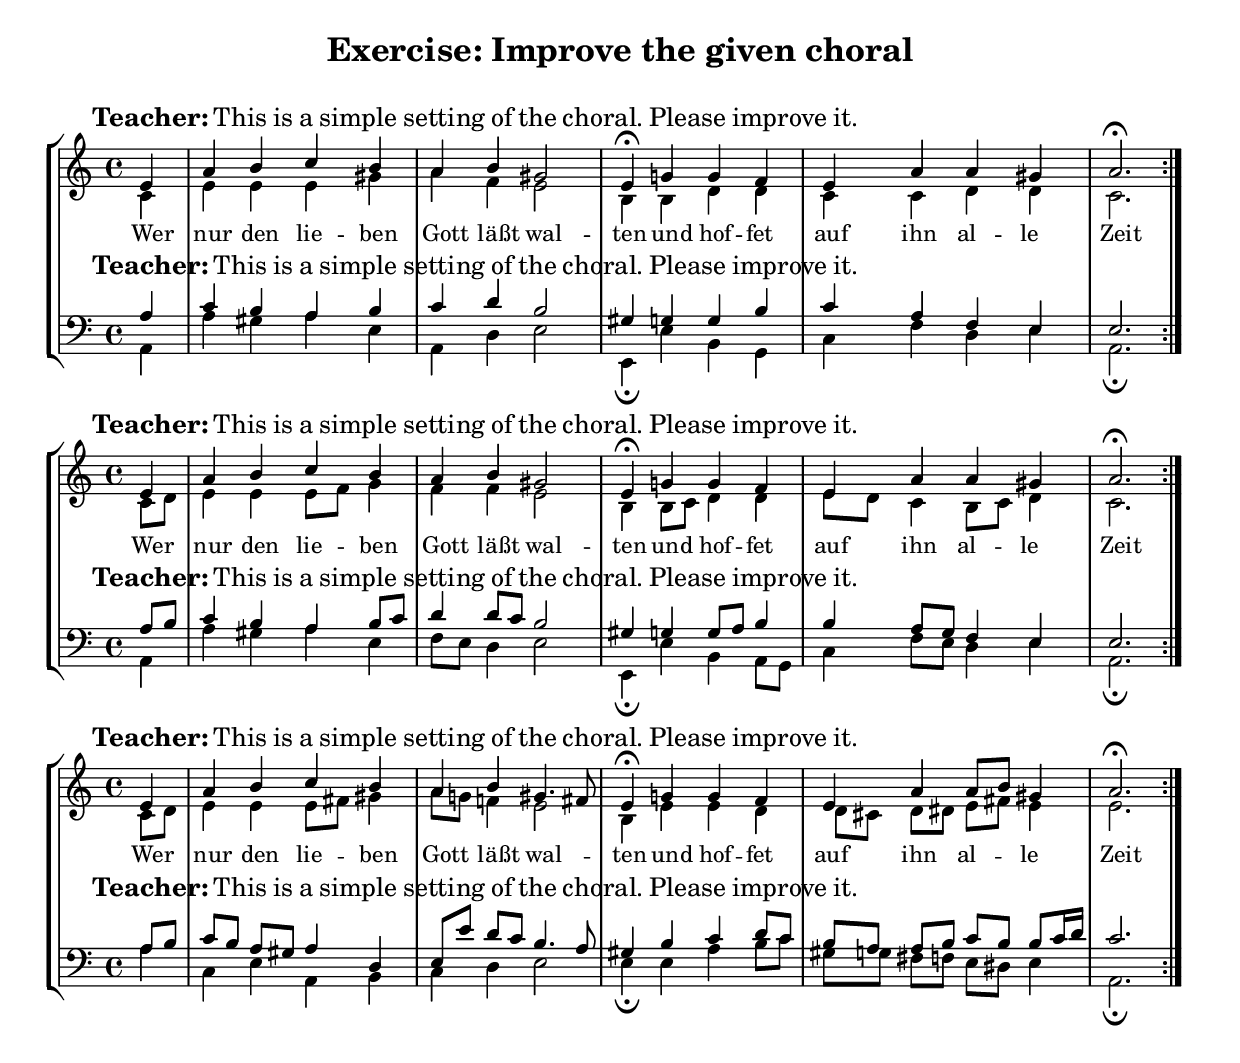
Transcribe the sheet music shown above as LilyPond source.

%% DO NOT EDIT this file manually; it is automatically
%% generated from LSR http://lsr.di.unimi.it
%% Make any changes in LSR itself, or in Documentation/snippets/new/ ,
%% and then run scripts/auxiliar/makelsr.py
%%
%% This file is in the public domain.
\version "2.18.0"

\header {
  lsrtags = "paper-and-layout, staff-notation, syntax-and-expressions"

  texidoc = "
This snippet shows how to achieve vertically aligned StaffGroups with a
SystemStartBar for each StaffGroup, but without connecting them.

"
  doctitle = "Vertical aligned StaffGroups without connecting SystemStartBar"
} % begin verbatim

% by Thomas Morley

#(set-global-staff-size 18)

\paper {
  indent = 0
  ragged-right = ##f
  print-all-headers = ##t
}

\layout {
  \context {
    \Staff
    \consists "Mark_engraver"
    \override RehearsalMark.self-alignment-X = #LEFT
  }
  \context {
    \StaffGroup
    systemStartDelimiterHierarchy =
      #'(SystemStartBrace (SystemStartBracket a b))
  }
  \context {
    \Score
    \override SystemStartBrace.style = #'bar-line
    \omit SystemStartBar
    \override SystemStartBrace.padding = #-0.1
    \override SystemStartBrace.thickness = #1.6
    \remove "Mark_engraver"
    \override StaffGrouper.staffgroup-staff-spacing.basic-distance = #15
  }
}

%%%% EXAMPLE

txt =
\lyricmode {
  Wer4 nur den lie -- ben Gott läßt wal2 -- ten4
  und4 hof -- fet auf ihn al -- le Zeit2.
}

% First StaffGroup "exercise"

eI =
\relative c' {
        \mark \markup {
                \bold Teacher:
                This is a simple setting of the choral. Please improve it.
                }
        \key a \minor
        \time 4/4
        \voiceOne

        \partial 4
        e4
        a b c b
        a b gis2
        e4\fermata g! g f
        e a a gis
        a2.\fermata
        \bar ":|."
}

eII =
\relative c' {
        \key a \minor
        \time 4/4
        \voiceTwo
        \partial 4
        c4
        e e e gis
        a f e2
        b4 b d d
        c c d d
        c2.
        \bar ":|."
}

eIII =
\relative c' {
        \key a \minor
        \time 4/4
        \clef bass
        \voiceOne

        \partial 4
        a4
        c b a b
        c d b2
        gis4 g g b
        c a f e
        e2.
}

eIV =
\relative c' {
        \key a \minor
        \time 4/4
        \clef bass
        \voiceTwo

        \partial 4
        a,4
        a' gis a e
        a, d e2
        e,4\fermata e' b g
        c f d e
        a,2.\fermata
        \bar ":|."
}

exercise =
\new StaffGroup = "exercise"
<<

  \new Staff
    <<
      \new Voice \eI
      \new Voice \eII
    >>

  \new Lyrics \txt

  \new Staff
    <<
      \new Voice \eIII
      \new Voice \eIV
    >>
>>

% Second StaffGRoup "simple Bach"

sbI =
\relative c' {
        \mark \markup { \bold" Pupil:" Here's my version! }
        \key a \minor
        \time 4/4
        \voiceOne

        \partial 4
        e4
        a b c b
        a b gis2
        e4\fermata g! g f
        e a a gis
        a2.\fermata
        \bar ":|."
}

sbII =
\relative c' {
        \key a \minor
        \time 4/4
        \voiceTwo
        \partial 4
        c8 d
        e4 e e8 f g4
        f f e2
        b4 b8 c d4 d
        e8 d c4 b8 c d4
        c2.
        \bar ":|."
}

sbIII =
\relative c' {
        \key a \minor
        \time 4/4
        \clef bass
        \voiceOne

        \partial 4
        a8 b
        c4 b a b8 c
        d4 d8 c b2
        gis4 g g8 a b4
        b a8 g f4 e
        e2.
}

sbIV =
\relative c' {
        \key a \minor
        \time 4/4
        \clef bass
        \voiceTwo

        \partial 4
        a,4
        a' gis a e
        f8 e d4 e2
        e,4\fermata e' b a8 g
        c4 f8 e d4 e
        a,2.\fermata
        \bar ":|."
}

simpleBach =
\new StaffGroup = "simple Bach"
<<

  \new Staff
    <<
      \new Voice \sbI
      \new Voice \sbII
    >>

  \new Lyrics \txt

  \new Staff
    <<
      \new Voice \sbIII
      \new Voice \sbIV
    >>
>>

% Third StaffGroup "chromatic Bach"

cbI =
\relative c' {
        \mark \markup {
          \bold "Teacher:"
          \column {
            "Well, you simply copied and transposed a version of J.S.Bach."
            "Do you know this one?"
          }
        }
        \key a \minor
        \time 4/4
        \voiceOne

        \partial 4
        e4
        a b c b
        a b gis4. fis8
        e4\fermata g! g f
        e a a8 b gis4
        a2.\fermata
        \bar ":|."
}

cbII =
\relative c' {
        \key a \minor
        \time 4/4
        \voiceTwo
        \partial 4
        c8 d
        e4 e e8 fis gis4
        a8 g! f!4 e2
        b4 e e d
        d8[ cis] d dis e fis e4
        e2.
        \bar ":|."
}

cbIII =
\relative c' {
        \key a \minor
        \time 4/4
        \clef bass
        \voiceOne

        \partial 4
        a8 b
        c[ b] a gis8 a4 d,
        e8[ e'] d c b4. a8
        gis4 b c d8 c
        b[ a] a b c b b c16 d
        c2.
}

cbIV =
\relative c' {
        \key a \minor
        \time 4/4
        \clef bass
        \voiceTwo

        \partial 4
        a4
        c, e a, b
        c d e2
        e4\fermata e a b8 c
        gis[ g] fis f e dis e4
        a,2.\fermata
        \bar ":|."
}

chromaticBach =
\new StaffGroup = "chromatic Bach"
<<

  \new Staff
    <<
      \new Voice \cbI
      \new Voice \cbII
    >>

  \new Lyrics \txt

  \new Staff
    <<
      \new Voice \cbIII
      \new Voice \cbIV
    >>
>>


% Score

\score {
        <<
        \exercise
        \simpleBach
        \chromaticBach
        >>
        \header {
                title = \markup
                           \column {
                             \combine \null \vspace #1
                             "Exercise: Improve the given choral"
                             " "
                            }
        }
        \layout {
                \context {
                        \Lyrics
                        \override LyricText.X-offset = #-1
                }
        }
}
